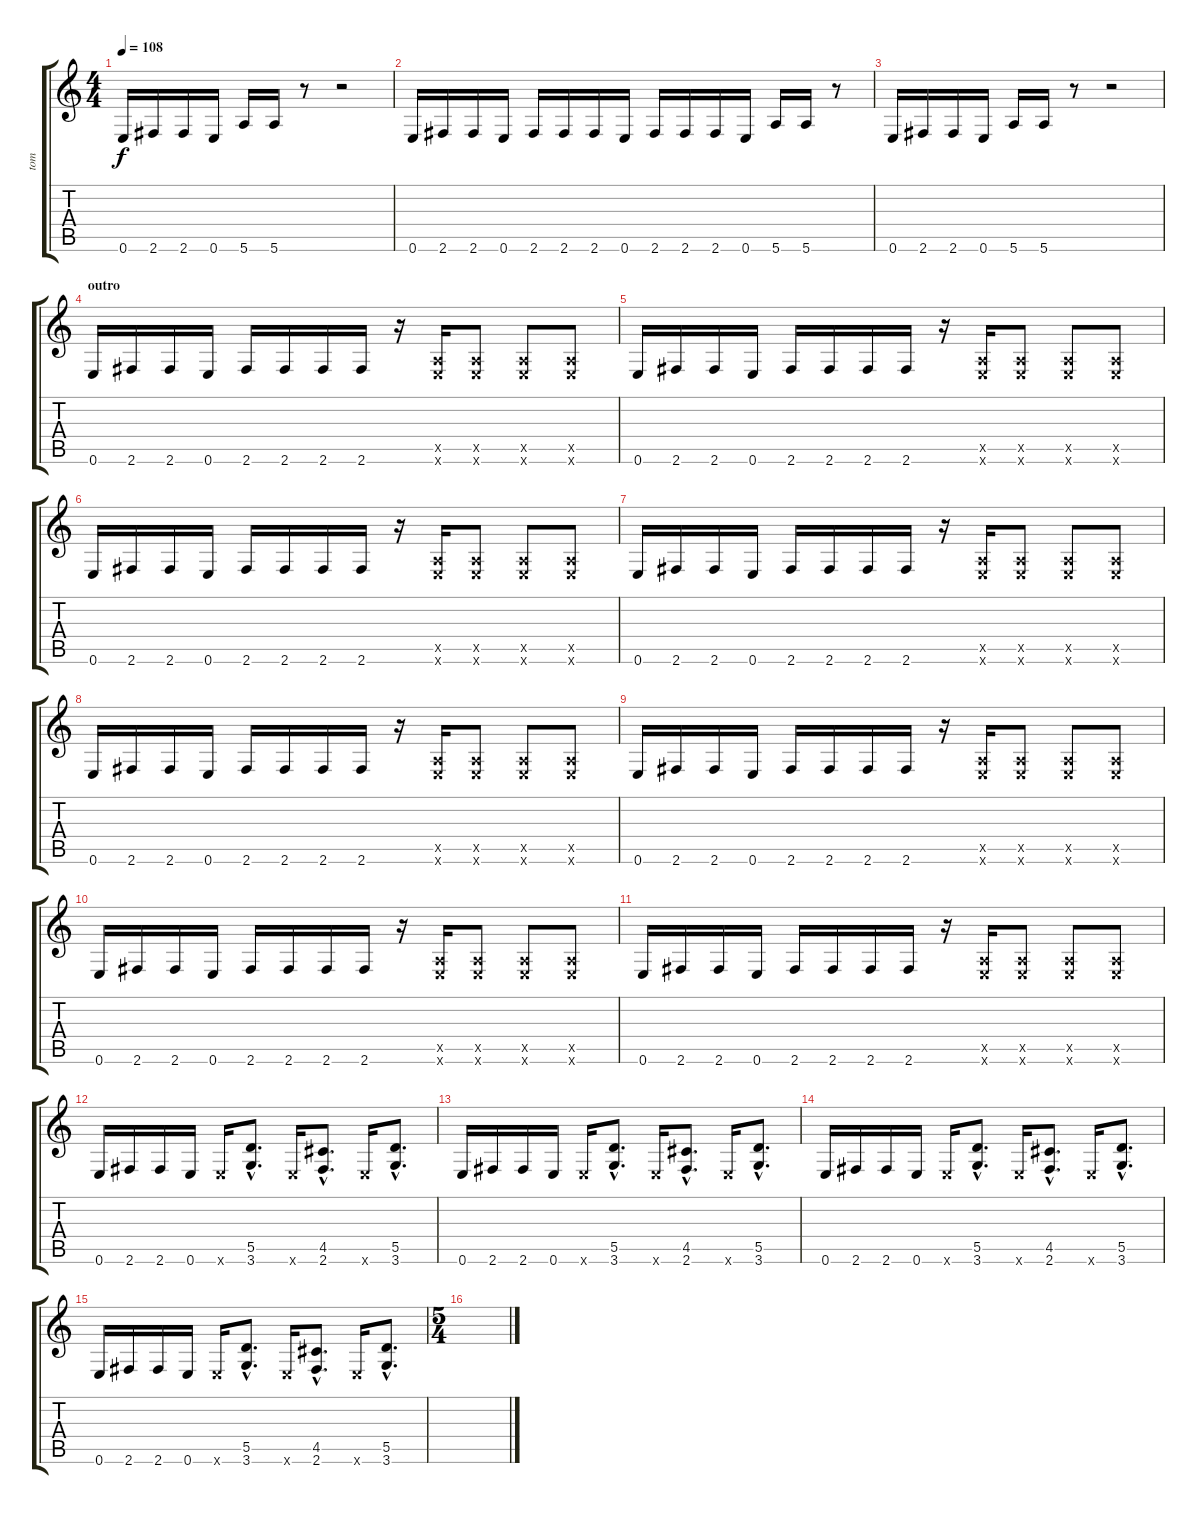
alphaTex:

\track ("tom" "tom") {instrument distortionguitar}
\staff {score tabs}
\tuning (E4 B3 G3 D3 A2 E2) {hide}
\ts (4 4)
\tempo 108
\clef g2
\ks c
0.6.16{dy f} 2.6.16 2.6.16 0.6.16 5.6.16 5.6.16 r.8 r.2 |
0.6.16 2.6.16 2.6.16 0.6.16 2.6.16 2.6.16 2.6.16 0.6.16 2.6.16 2.6.16 2.6.16 0.6.16 5.6.16 5.6.16 r.8 |
0.6.16 2.6.16 2.6.16 0.6.16 5.6.16 5.6.16 r.8 r.2 |
\section ("" "outro")
0.6.16 2.6.16 2.6.16 0.6.16 2.6.16 2.6.16 2.6.16 2.6.16 r.16 (0.5{x} 0.6{x}).16 (0.5{x} 0.6{x}).8 (0.5{x} 0.6{x}).8 (0.5{x} 0.6{x}).8 |
0.6.16 2.6.16 2.6.16 0.6.16 2.6.16 2.6.16 2.6.16 2.6.16 r.16 (0.5{x} 0.6{x}).16 (0.5{x} 0.6{x}).8 (0.5{x} 0.6{x}).8 (0.5{x} 0.6{x}).8 |
0.6.16 2.6.16 2.6.16 0.6.16 2.6.16 2.6.16 2.6.16 2.6.16 r.16 (0.5{x} 0.6{x}).16 (0.5{x} 0.6{x}).8 (0.5{x} 0.6{x}).8 (0.5{x} 0.6{x}).8 |
0.6.16 2.6.16 2.6.16 0.6.16 2.6.16 2.6.16 2.6.16 2.6.16 r.16 (0.5{x} 0.6{x}).16 (0.5{x} 0.6{x}).8 (0.5{x} 0.6{x}).8 (0.5{x} 0.6{x}).8 |
0.6.16 2.6.16 2.6.16 0.6.16 2.6.16 2.6.16 2.6.16 2.6.16 r.16 (0.5{x} 0.6{x}).16 (0.5{x} 0.6{x}).8 (0.5{x} 0.6{x}).8 (0.5{x} 0.6{x}).8 |
0.6.16 2.6.16 2.6.16 0.6.16 2.6.16 2.6.16 2.6.16 2.6.16 r.16 (0.5{x} 0.6{x}).16 (0.5{x} 0.6{x}).8 (0.5{x} 0.6{x}).8 (0.5{x} 0.6{x}).8 |
0.6.16 2.6.16 2.6.16 0.6.16 2.6.16 2.6.16 2.6.16 2.6.16 r.16 (0.5{x} 0.6{x}).16 (0.5{x} 0.6{x}).8 (0.5{x} 0.6{x}).8 (0.5{x} 0.6{x}).8 |
0.6.16 2.6.16 2.6.16 0.6.16 2.6.16 2.6.16 2.6.16 2.6.16 r.16 (0.5{x} 0.6{x}).16 (0.5{x} 0.6{x}).8 (0.5{x} 0.6{x}).8 (0.5{x} 0.6{x}).8 |
0.6.16 2.6.16 2.6.16 0.6.16 0.6{x}.16 (5.5{hac} 3.6{hac}).8{d} 0.6{x}.16 (4.5{hac} 2.6{hac}).8{d} 0.6{x}.16 (5.5{hac} 3.6{hac}).8{d} |
0.6.16 2.6.16 2.6.16 0.6.16 0.6{x}.16 (5.5{hac} 3.6{hac}).8{d} 0.6{x}.16 (4.5{hac} 2.6{hac}).8{d} 0.6{x}.16 (5.5{hac} 3.6{hac}).8{d} |
0.6.16 2.6.16 2.6.16 0.6.16 0.6{x}.16 (5.5{hac} 3.6{hac}).8{d} 0.6{x}.16 (4.5{hac} 2.6{hac}).8{d} 0.6{x}.16 (5.5{hac} 3.6{hac}).8{d} |
0.6.16 2.6.16 2.6.16 0.6.16 0.6{x}.16 (5.5{hac} 3.6{hac}).8{d} 0.6{x}.16 (4.5{hac} 2.6{hac}).8{d} 0.6{x}.16 (5.5{hac} 3.6{hac}).8{d} |
\ts (5 4)
